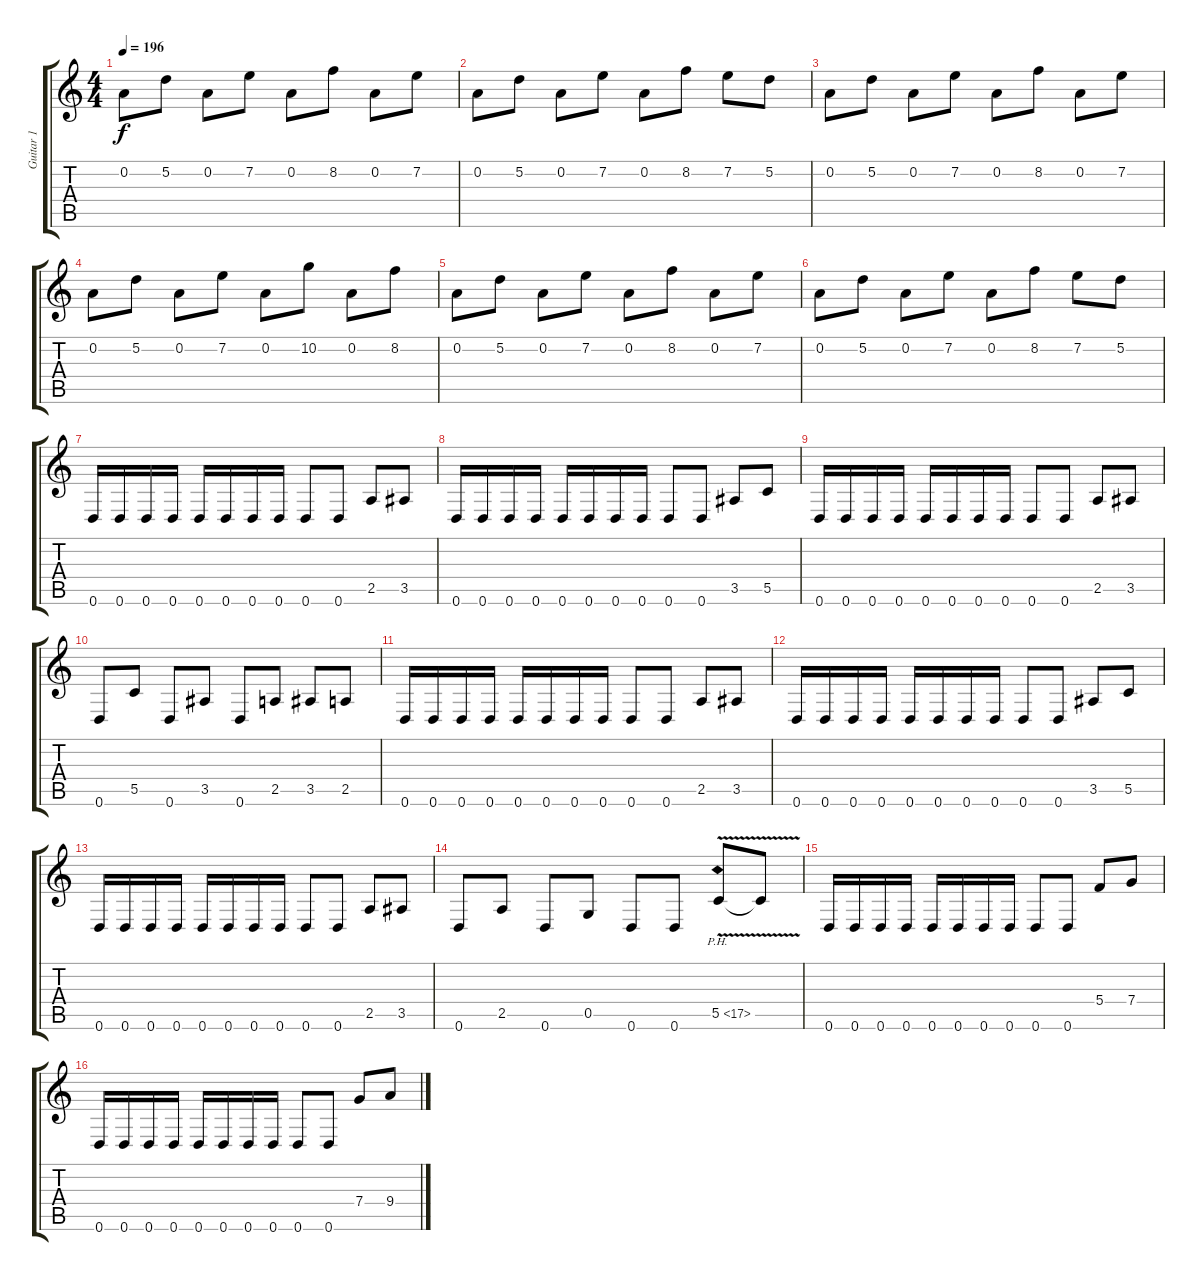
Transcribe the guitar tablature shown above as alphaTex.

\track ("Guitar 1" "Guitar 1") {instrument distortionguitar bank 255}
\staff {score tabs}
\tuning (D4 A3 F3 C3 G2 D2) {hide}
\ts (4 4)
\tempo 196
\clef g2
\ks c
0.2.8{dy f} 5.2.8 0.2.8 7.2.8 0.2.8 8.2.8 0.2.8 7.2.8 |
0.2.8 5.2.8 0.2.8 7.2.8 0.2.8 8.2.8 7.2.8 5.2.8 |
0.2.8 5.2.8 0.2.8 7.2.8 0.2.8 8.2.8 0.2.8 7.2.8 |
0.2.8 5.2.8 0.2.8 7.2.8 0.2.8 10.2.8 0.2.8 8.2.8 |
0.2.8 5.2.8 0.2.8 7.2.8 0.2.8 8.2.8 0.2.8 7.2.8 |
0.2.8 5.2.8 0.2.8 7.2.8 0.2.8 8.2.8 7.2.8 5.2.8 |
0.6.16 0.6.16 0.6.16 0.6.16 0.6.16 0.6.16 0.6.16 0.6.16 0.6.8 0.6.8 2.5.8 3.5.8 |
0.6.16 0.6.16 0.6.16 0.6.16 0.6.16 0.6.16 0.6.16 0.6.16 0.6.8 0.6.8 3.5.8 5.5.8 |
0.6.16 0.6.16 0.6.16 0.6.16 0.6.16 0.6.16 0.6.16 0.6.16 0.6.8 0.6.8 2.5.8 3.5.8 |
0.6.8 5.5.8 0.6.8 3.5.8 0.6.8 2.5.8 3.5.8 2.5.8 |
0.6.16 0.6.16 0.6.16 0.6.16 0.6.16 0.6.16 0.6.16 0.6.16 0.6.8 0.6.8 2.5.8 3.5.8 |
0.6.16 0.6.16 0.6.16 0.6.16 0.6.16 0.6.16 0.6.16 0.6.16 0.6.8 0.6.8 3.5.8 5.5.8 |
0.6.16 0.6.16 0.6.16 0.6.16 0.6.16 0.6.16 0.6.16 0.6.16 0.6.8 0.6.8 2.5.8 3.5.8 |
0.6.8 2.5.8 0.6.8 0.5.8 0.6.8 0.6.8 5.5{ph 12 v}.8 5.5{t}.8 |
0.6.16 0.6.16 0.6.16 0.6.16 0.6.16 0.6.16 0.6.16 0.6.16 0.6.8 0.6.8 5.4.8 7.4.8 |
0.6.16 0.6.16 0.6.16 0.6.16 0.6.16 0.6.16 0.6.16 0.6.16 0.6.8 0.6.8 7.4.8 9.4.8
